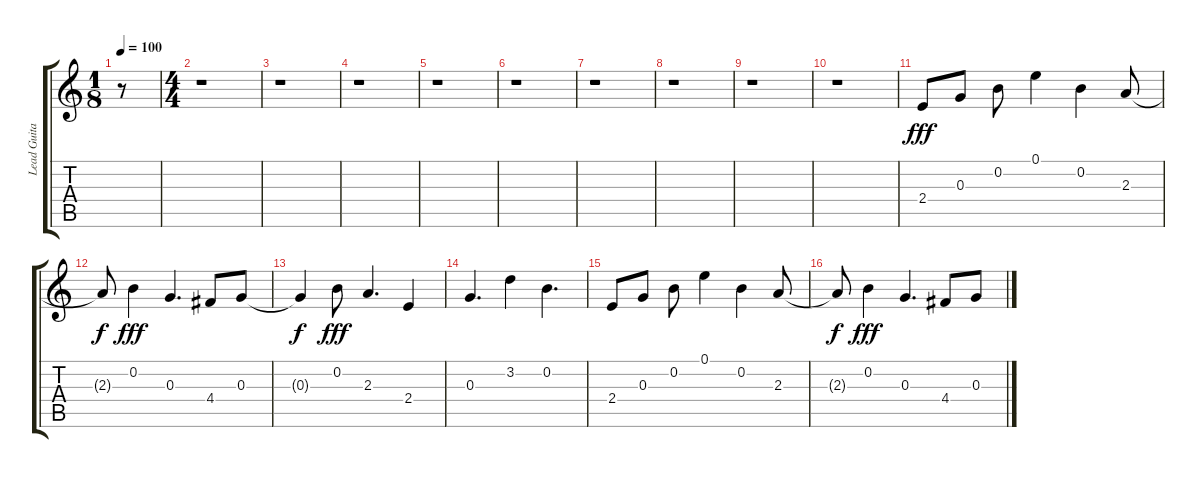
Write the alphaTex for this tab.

\track ("Lead Guitar" "Lead Guita") {instrument distortionguitar}
\staff {score tabs}
\tuning (E4 B3 G3 D3 A2 E2) {hide}
\ts (1 8)
\tempo 100
\clef g2
\ks c
r.8{dy fff instrument distortionguitar} |
\ts (4 4)
r.1 |
r.1 |
r.1 |
r.1 |
r.1 |
r.1 |
r.1 |
r.1 |
r.1 |
2.4.8 0.3.8 0.2.8 0.1.4 0.2.4 2.3.8 |
2.3{t}.8{dy f} 0.2.4{dy fff} 0.3.4{d} 4.4.8 0.3.8 |
0.3{t}.4{dy f} 0.2.8{dy fff} 2.3.4{d} 2.4.4 |
0.3.4{d} 3.2.4 0.2.4{d} |
2.4.8 0.3.8 0.2.8 0.1.4 0.2.4 2.3.8 |
2.3{t}.8{dy f} 0.2.4{dy fff} 0.3.4{d} 4.4.8 0.3.8
